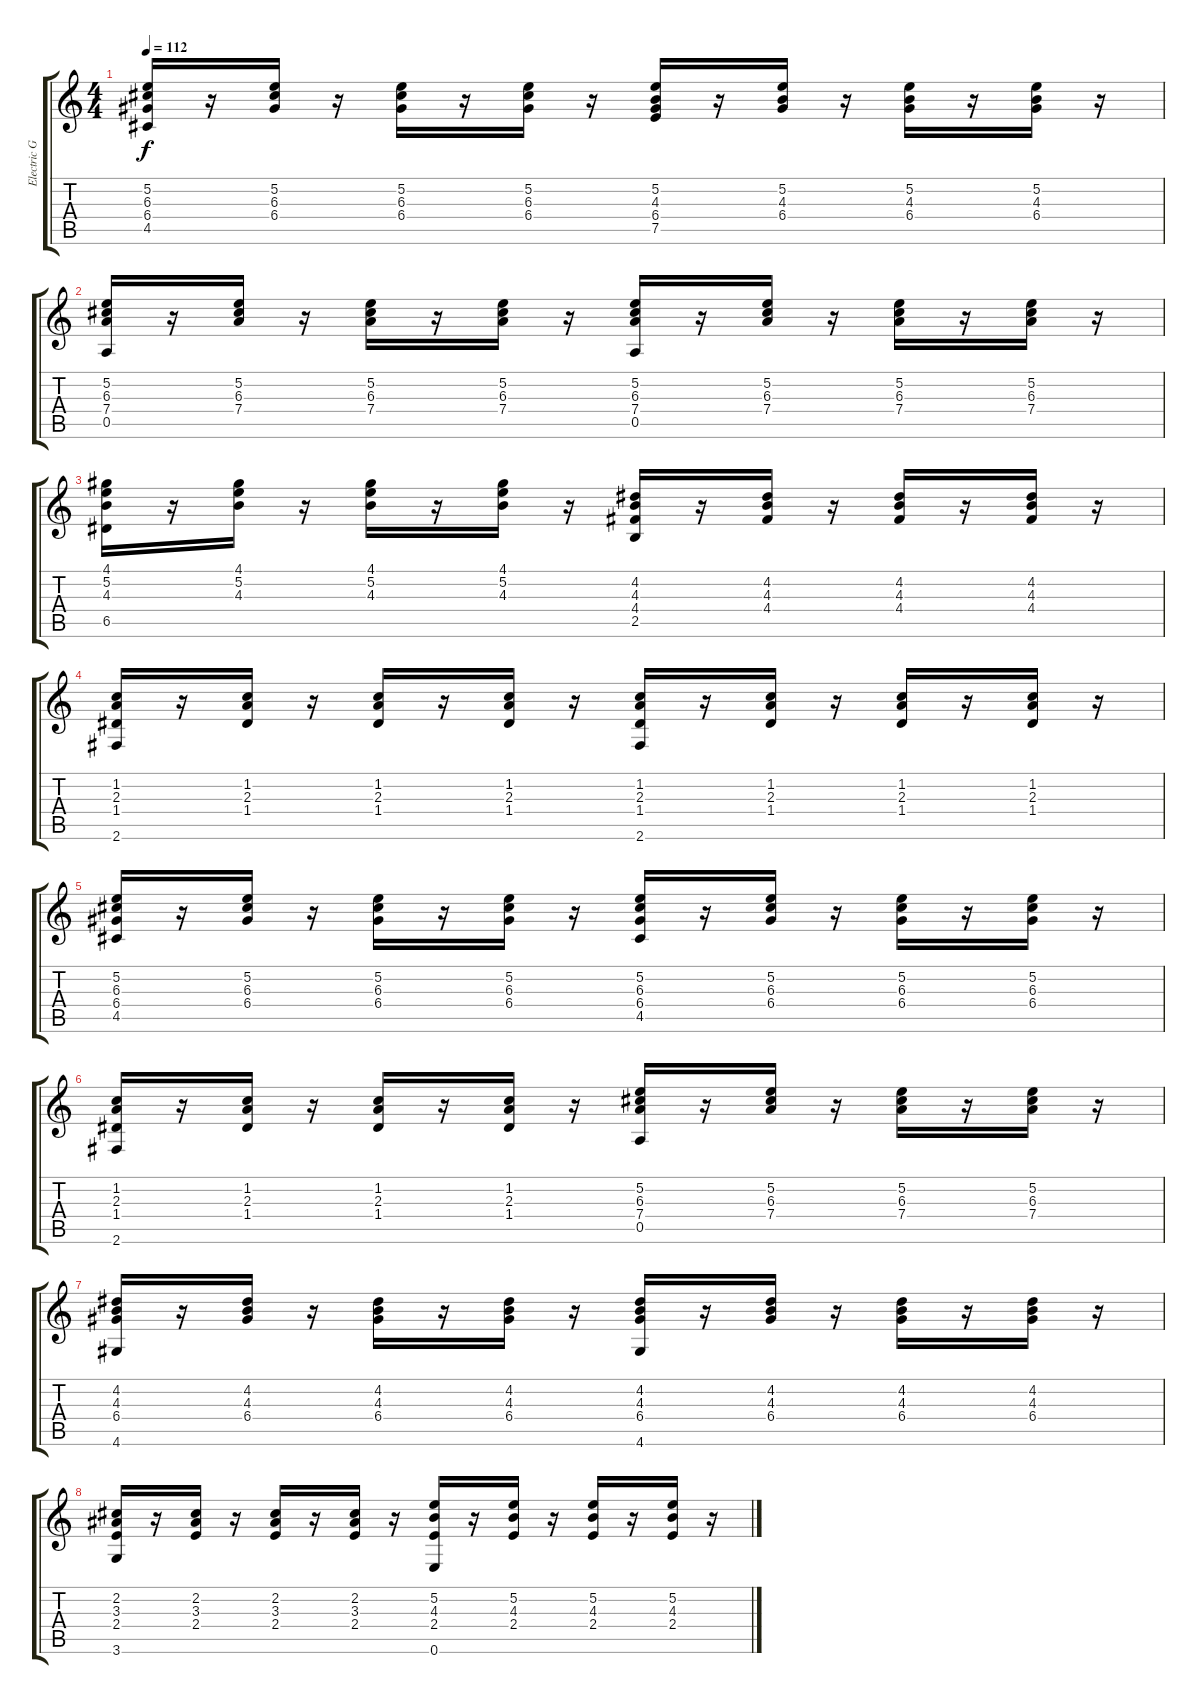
\track ("Electric Guitar 3" "Electric G") {instrument electricguitarjazz}
\staff {score tabs}
\tuning (E4 B3 G3 D3 A2 E2) {hide}
\ts (4 4)
\tempo 112
\clef g2
\ks c
(5.2 6.3 6.4 4.5).16{dy f} r.16 (5.2 6.3 6.4).16 r.16 (5.2 6.3 6.4).16 r.16 (5.2 6.3 6.4).16 r.16 (5.2 4.3 6.4 7.5).16 r.16 (5.2 4.3 6.4).16 r.16 (5.2 4.3 6.4).16 r.16 (5.2 4.3 6.4).16 r.16 |
(5.2 6.3 7.4 0.5).16 r.16 (5.2 6.3 7.4).16 r.16 (5.2 6.3 7.4).16 r.16 (5.2 6.3 7.4).16 r.16 (5.2 6.3 7.4 0.5).16 r.16 (5.2 6.3 7.4).16 r.16 (5.2 6.3 7.4).16 r.16 (5.2 6.3 7.4).16 r.16 |
(4.1 5.2 4.3 6.5).16 r.16 (4.1 5.2 4.3).16 r.16 (4.1 5.2 4.3).16 r.16 (4.1 5.2 4.3).16 r.16 (4.2 4.3 4.4 2.5).16 r.16 (4.2 4.3 4.4).16 r.16 (4.2 4.3 4.4).16 r.16 (4.2 4.3 4.4).16 r.16 |
(1.2 2.3 1.4 2.6).16 r.16 (1.2 2.3 1.4).16 r.16 (1.2 2.3 1.4).16 r.16 (1.2 2.3 1.4).16 r.16 (1.2 2.3 1.4 2.6).16 r.16 (1.2 2.3 1.4).16 r.16 (1.2 2.3 1.4).16 r.16 (1.2 2.3 1.4).16 r.16 |
(5.2 6.3 6.4 4.5).16 r.16 (5.2 6.3 6.4).16 r.16 (5.2 6.3 6.4).16 r.16 (5.2 6.3 6.4).16 r.16 (5.2 6.3 6.4 4.5).16 r.16 (5.2 6.3 6.4).16 r.16 (5.2 6.3 6.4).16 r.16 (5.2 6.3 6.4).16 r.16 |
(1.2 2.3 1.4 2.6).16 r.16 (1.2 2.3 1.4).16 r.16 (1.2 2.3 1.4).16 r.16 (1.2 2.3 1.4).16 r.16 (5.2 6.3 7.4 0.5).16 r.16 (5.2 6.3 7.4).16 r.16 (5.2 6.3 7.4).16 r.16 (5.2 6.3 7.4).16 r.16 |
(4.2 4.3 6.4 4.6).16 r.16 (4.2 4.3 6.4).16 r.16 (4.2 4.3 6.4).16 r.16 (4.2 4.3 6.4).16 r.16 (4.2 4.3 6.4 4.6).16 r.16 (4.2 4.3 6.4).16 r.16 (4.2 4.3 6.4).16 r.16 (4.2 4.3 6.4).16 r.16 |
(2.2 3.3 2.4 3.6).16 r.16 (2.2 3.3 2.4).16 r.16 (2.2 3.3 2.4).16 r.16 (2.2 3.3 2.4).16 r.16 (5.2 4.3 2.4 0.6).16 r.16 (5.2 4.3 2.4).16 r.16 (5.2 4.3 2.4).16 r.16 (5.2 4.3 2.4).16 r.16
